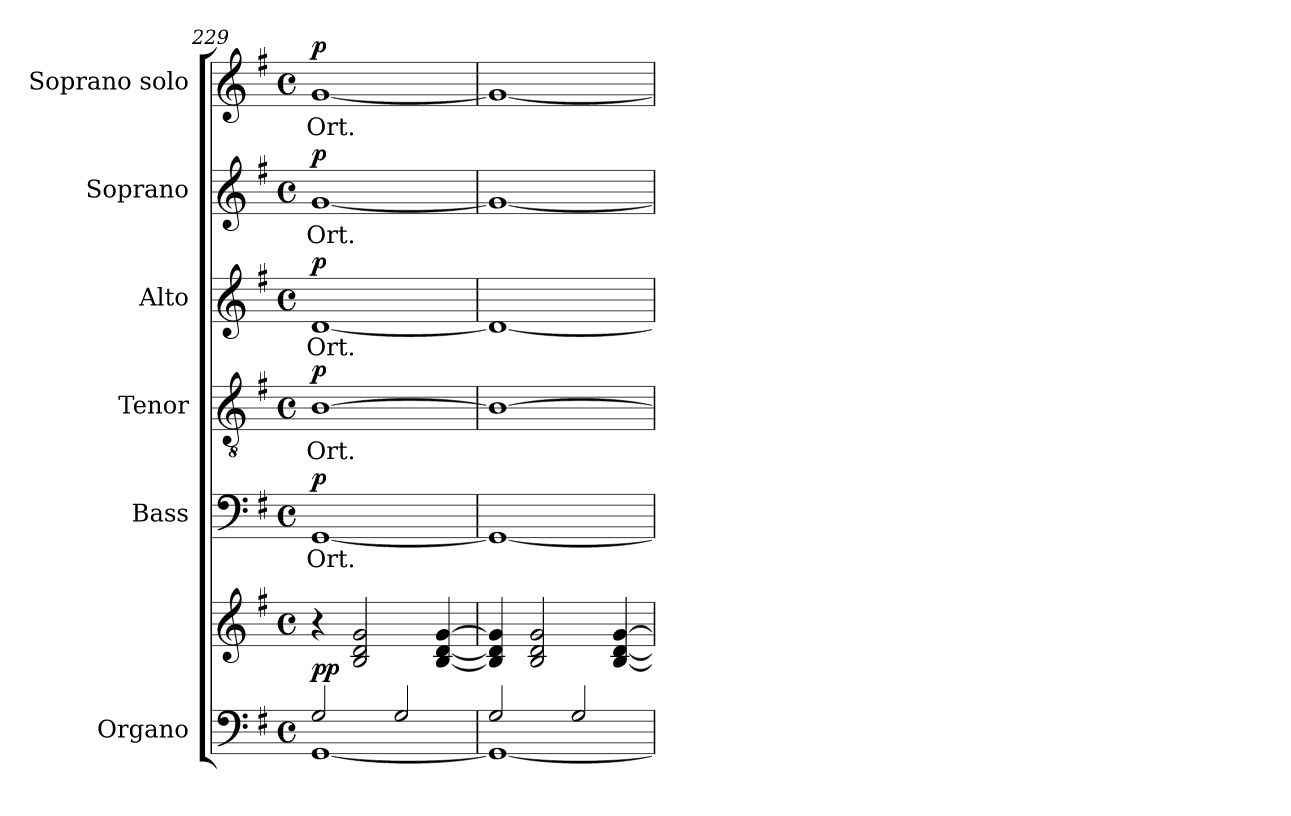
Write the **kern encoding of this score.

**kern	**kern	**dynam	**kern	**text	**dynam	**kern	**text	**dynam	**kern	**text	**dynam	**kern	**text	**dynam	**kern	**text	**dynam
*part6	*part6	*part6	*part5	*part5	*part5	*part4	*part4	*part4	*part3	*part3	*part3	*part2	*part2	*part2	*part1	*part1	*part1
*staff7	*staff6	*staff6/7	*staff5	*staff5	*staff5	*staff4	*staff4	*staff4	*staff3	*staff3	*staff3	*staff2	*staff2	*staff2	*staff1	*staff1	*staff1
*I"Organo	*	*	*I"Bass	*	*	*I"Tenor	*	*	*I"Alto	*	*	*I"Soprano	*	*	*I"Soprano solo	*	*
*I'Org.	*	*	*I'B.	*	*	*I'T.	*	*	*I'A.	*	*	*I'S.	*	*	*I'S.s	*	*
*clefF4	*clefG2	*	*clefF4	*	*	*clefGv2	*	*	*clefG2	*	*	*clefG2	*	*	*clefG2	*	*
*k[f#]	*k[f#]	*	*k[f#]	*	*	*k[f#]	*	*	*k[f#]	*	*	*k[f#]	*	*	*k[f#]	*	*
*M4/4	*M4/4	*	*M4/4	*	*	*M4/4	*	*	*M4/4	*	*	*M4/4	*	*	*M4/4	*	*
*met(c)	*met(c)	*	*met(c)	*	*	*met(c)	*	*	*met(c)	*	*	*met(c)	*	*	*met(c)	*	*
=229	=229	=229	=229	=229	=229	=229	=229	=229	=229	=229	=229	=229	=229	=229	=229	=229	=229
*^	*	*	*	*	*	*	*	*	*	*	*	*	*	*	*	*	*
!	!	!	!LO:DY:a=2	!	!LO:LY:b	!LO:DY:a	!	!LO:LY:b	!LO:DY:a	!	!LO:LY:b	!LO:DY:a	!	!LO:LY:b	!LO:DY:a	!	!LO:LY:b	!LO:DY:a
2G/	[1GG	4r	pp	[1GG	Ort.	p	[1B	Ort.	p	[1d	Ort.	p	[1g	Ort.	p	[1g	Ort.	p
.	.	2B/ 2d/ 2g/	.	.	.	.	.	.	.	.	.	.	.	.	.	.	.	.
2G/	.	.	.	.	.	.	.	.	.	.	.	.	.	.	.	.	.	.
.	.	[4B/ [4d/ [4g/	.	.	.	.	.	.	.	.	.	.	.	.	.	.	.	.
=230	=230	=230	=230	=230	=230	=230	=230	=230	=230	=230	=230	=230	=230	=230	=230	=230	=230	=230
2G/	1GG_	4B/] 4d/] 4g/]	.	1GG_	.	.	1B_	.	.	1d_	.	.	1g_	.	.	1g_	.	.
.	.	2B/ 2d/ 2g/	.	.	.	.	.	.	.	.	.	.	.	.	.	.	.	.
2G/	.	.	.	.	.	.	.	.	.	.	.	.	.	.	.	.	.	.
.	.	[4B/ [4d/ [4g/	.	.	.	.	.	.	.	.	.	.	.	.	.	.	.	.
*v	*v	*	*	*	*	*	*	*	*	*	*	*	*	*	*	*	*	*
=	=	=	=	=	=	=	=	=	=	=	=	=	=	=	=	=	=
*-	*-	*-	*-	*-	*-	*-	*-	*-	*-	*-	*-	*-	*-	*-	*-	*-	*-
